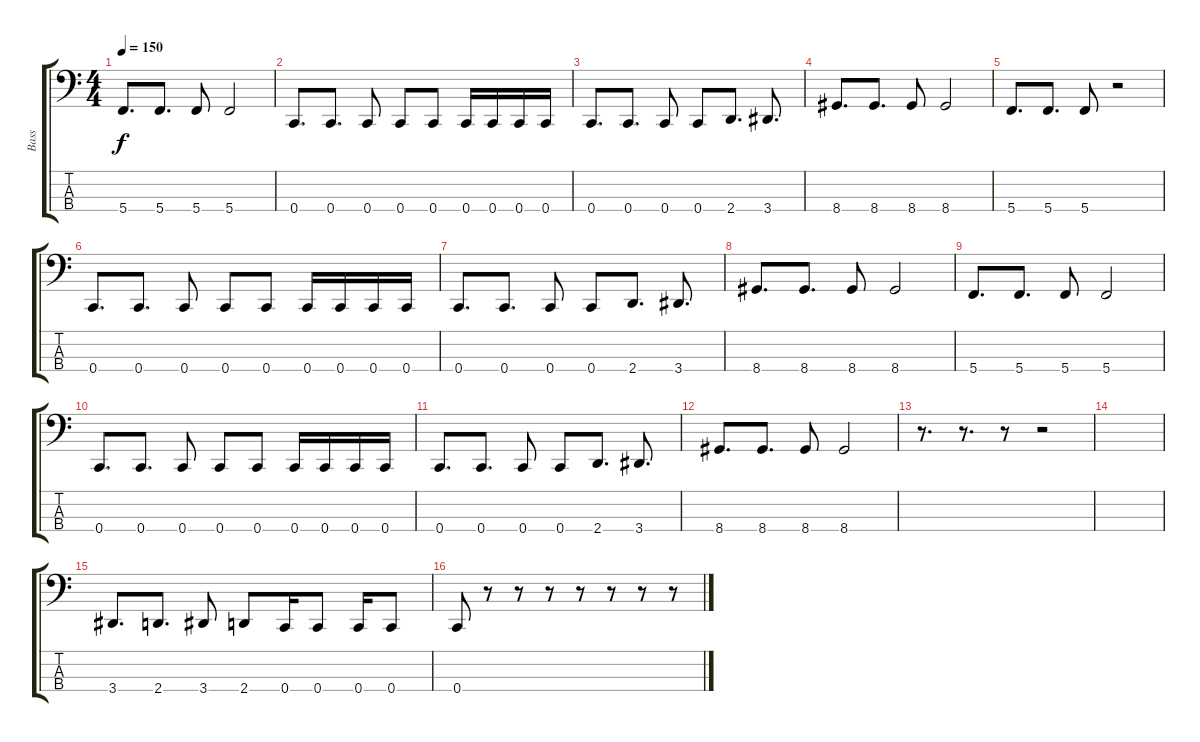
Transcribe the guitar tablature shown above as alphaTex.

\track ("Bass" "Bass") {instrument electricbasspick}
\staff {score tabs}
\tuning (F2 C2 G1 C1) {hide}
\ts (4 4)
\tempo 150
\clef f4
\ks c
5.4.8{d dy f} 5.4.8{d} 5.4.8 5.4.2 |
0.4.8{d} 0.4.8{d} 0.4.8 0.4.8 0.4.8 0.4.16 0.4.16 0.4.16 0.4.16 |
0.4.8{d} 0.4.8{d} 0.4.8 0.4.8 2.4.8{d} 3.4.8{d} |
8.4.8{d} 8.4.8{d} 8.4.8 8.4.2 |
5.4.8{d} 5.4.8{d} 5.4.8 r.2 |
0.4.8{d} 0.4.8{d} 0.4.8 0.4.8 0.4.8 0.4.16 0.4.16 0.4.16 0.4.16 |
0.4.8{d} 0.4.8{d} 0.4.8 0.4.8 2.4.8{d} 3.4.8{d} |
8.4.8{d} 8.4.8{d} 8.4.8 8.4.2 |
5.4.8{d} 5.4.8{d} 5.4.8 5.4.2 |
0.4.8{d} 0.4.8{d} 0.4.8 0.4.8 0.4.8 0.4.16 0.4.16 0.4.16 0.4.16 |
0.4.8{d} 0.4.8{d} 0.4.8 0.4.8 2.4.8{d} 3.4.8{d} |
8.4.8{d} 8.4.8{d} 8.4.8 8.4.2 |
r.8{d} r.8{d} r.8 r.2 |
|
3.4.8{d} 2.4.8{d} 3.4.8 2.4.8 0.4.16 0.4.8 0.4.16 0.4.8 |
0.4.8 r.8 r.8 r.8 r.8 r.8 r.8 r.8
